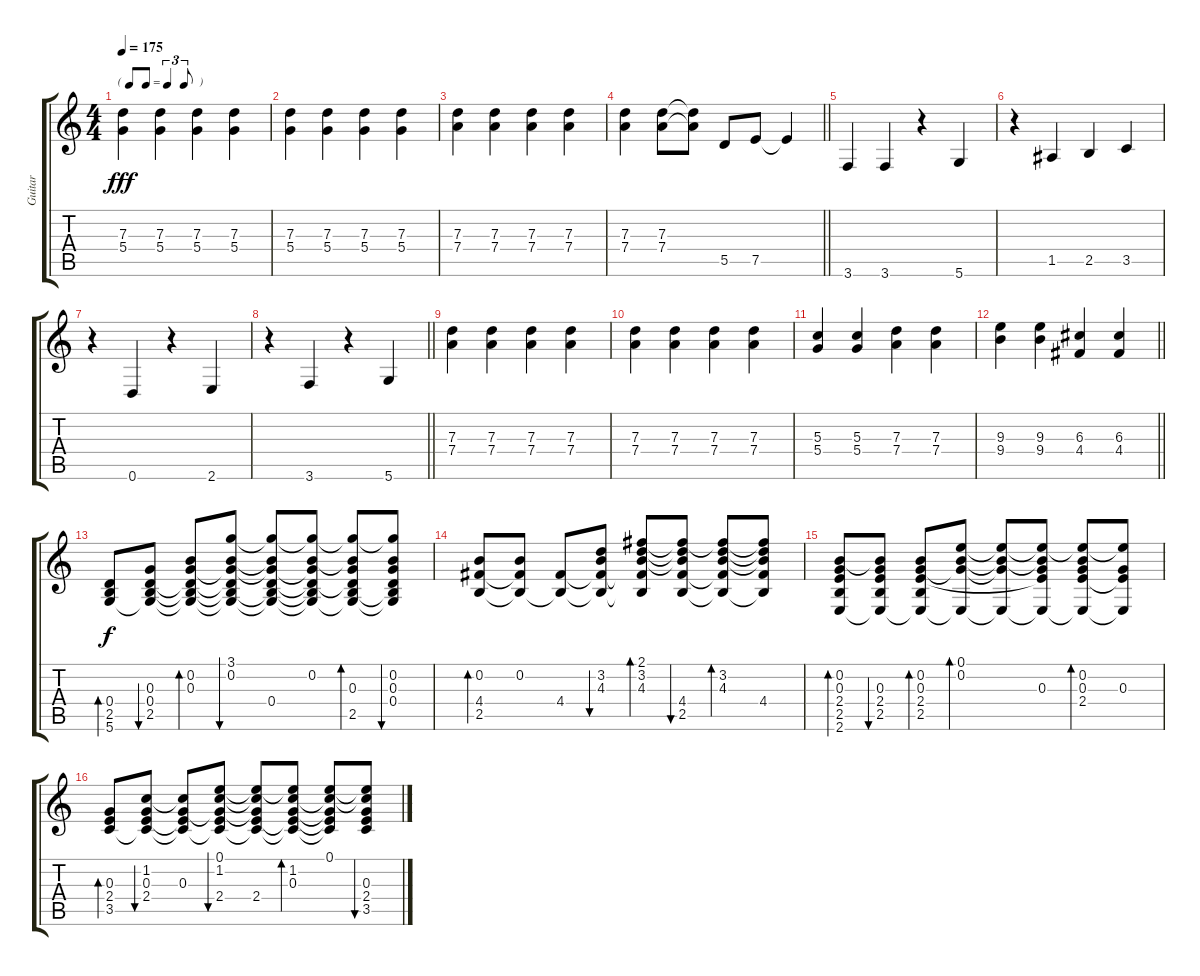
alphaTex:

\track ("Guitar" "Guitar") {instrument acousticguitarsteel}
\staff {score tabs}
\tuning (E4 B3 G3 D3 A2 D2) {hide}
\ts (4 4)
\tf triplet8th
\tempo 175
\clef g2
\ks c
(7.3 5.4).4{dy fff} (7.3 5.4).4 (7.3 5.4).4 (7.3 5.4).4 |
(7.3 5.4).4 (7.3 5.4).4 (7.3 5.4).4 (7.3 5.4).4 |
(7.3 7.4).4 (7.3 7.4).4 (7.3 7.4).4 (7.3 7.4).4 |
\barLineRight lightlight
(7.3 7.4).4 (7.3 7.4).8 (7.3{t} 7.4{t}).8 5.5.8 7.5.8 7.5{t}.4 |
3.6.4 3.6.4 r.4 5.6.4 |
r.4 1.5.4 2.5.4 3.5.4 |
r.4 0.6.4 r.4 2.6.4 |
\barLineRight lightlight
r.4 3.6.4 r.4 5.6.4 |
(7.3 7.4).4 (7.3 7.4).4 (7.3 7.4).4 (7.3 7.4).4 |
(7.3 7.4).4 (7.3 7.4).4 (7.3 7.4).4 (7.3 7.4).4 |
(5.3 5.4).4 (5.3 5.4).4 (7.3 7.4).4 (7.3 7.4).4 |
\barLineRight lightlight
(9.3 9.4).4 (9.3 9.4).4 (6.3 4.4).4 (6.3 4.4).4 |
(0.4 2.5 5.6).8{bd 60 dy f} (0.3 0.4 2.5 5.6{t}).8{bu 60} (0.2 0.3 0.4{t} 2.5{t} 5.6{t}).8{bd 60} (3.1 0.2 0.3{t} 0.4{t} 2.5{t} 5.6{t}).8{bu 60} (3.1{t} 0.2{t} 0.3{t} 0.4 2.5{t} 5.6{t}).8 (3.1{t} 0.2 0.3{t} 0.4{t} 2.5{t} 5.6{t}).8 (3.1{t} 0.2{t} 0.3 0.4{t} 2.5 5.6{t}).8{bd 60} (3.1{t} 0.2 0.3 0.4 2.5{t} 5.6{t}).8{bu 60} |
(0.2 4.4 2.5).8{bd 60} (0.2 4.4{t} 2.5{t}).8 (4.4 2.5{t}).8 (3.2 4.3 4.4{t} 2.5{t}).8{bu 60} (2.1 3.2 4.3 4.4{t} 2.5{t}).8{bd 60} (2.1{t} 3.2{t} 4.3{t} 4.4 2.5).8{bu 60} (2.1{t} 3.2 4.3 4.4{t} 2.5{t}).8{bd 60} (2.1{t} 3.2{t} 4.3{t} 4.4 2.5{t}).8 |
(0.2 0.3 2.4 2.5 2.6).8{bd 60} (0.2{t} 0.3 2.4 2.5 2.6{t}).8{bu 60} (0.2 0.3 2.4 2.5 2.6{t}).8{bd 60} (0.1 0.2 0.3{t} 2.6{t}).8{bd 60} (0.1{t} 0.2{t} 0.3{t} 2.6{t}).8 (0.1{t} 0.2{t} 0.3 2.4{t} 2.6{t}).8 (0.1{t} 0.2 0.3 2.4 2.6{t}).8{bd 60} (0.1{t} 0.3 2.4{t} 2.6{t}).8 |
(0.3 2.4 3.5).8{bd 60} (1.2 0.3 2.4 3.5{t}).8{bu 60} (1.2{t} 0.3 2.4{t} 3.5{t}).8 (0.1 1.2 0.3{t} 2.4 3.5{t}).8{bu 60} (0.1{t} 1.2{t} 0.3{t} 2.4 3.5{t}).8 (0.1{t} 1.2 0.3 2.4{t} 3.5{t}).8{bd 60} (0.1 1.2{t} 0.3{t} 2.4{t} 3.5{t}).8 (0.1{t} 1.2{t} 0.3 2.4 3.5).8{bu 60}
